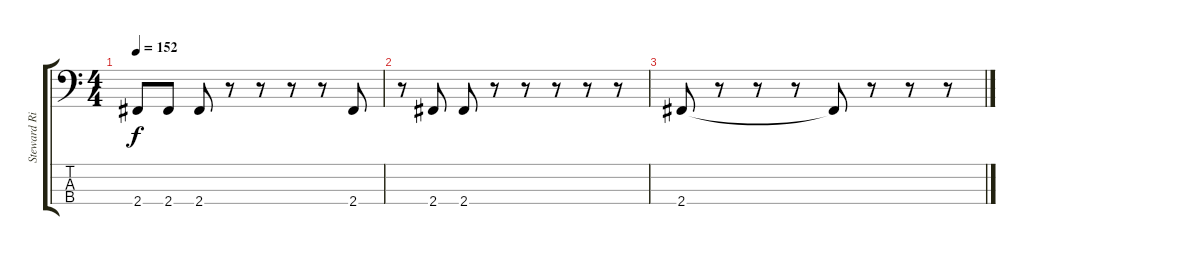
\track ("Steward Richrdson" "Steward Ri") {instrument electricbasspick}
\staff {score tabs}
\tuning (G2 D2 A1 E1) {hide}
\ts (4 4)
\tempo 152
\clef f4
\ks c
2.4.8{dy f} 2.4.8 2.4.8 r.8 r.8 r.8 r.8 2.4.8 |
r.8 2.4.8 2.4.8 r.8 r.8 r.8 r.8 r.8 |
2.4.8 r.8 r.8 r.8 2.4{t}.8 r.8 r.8 r.8
